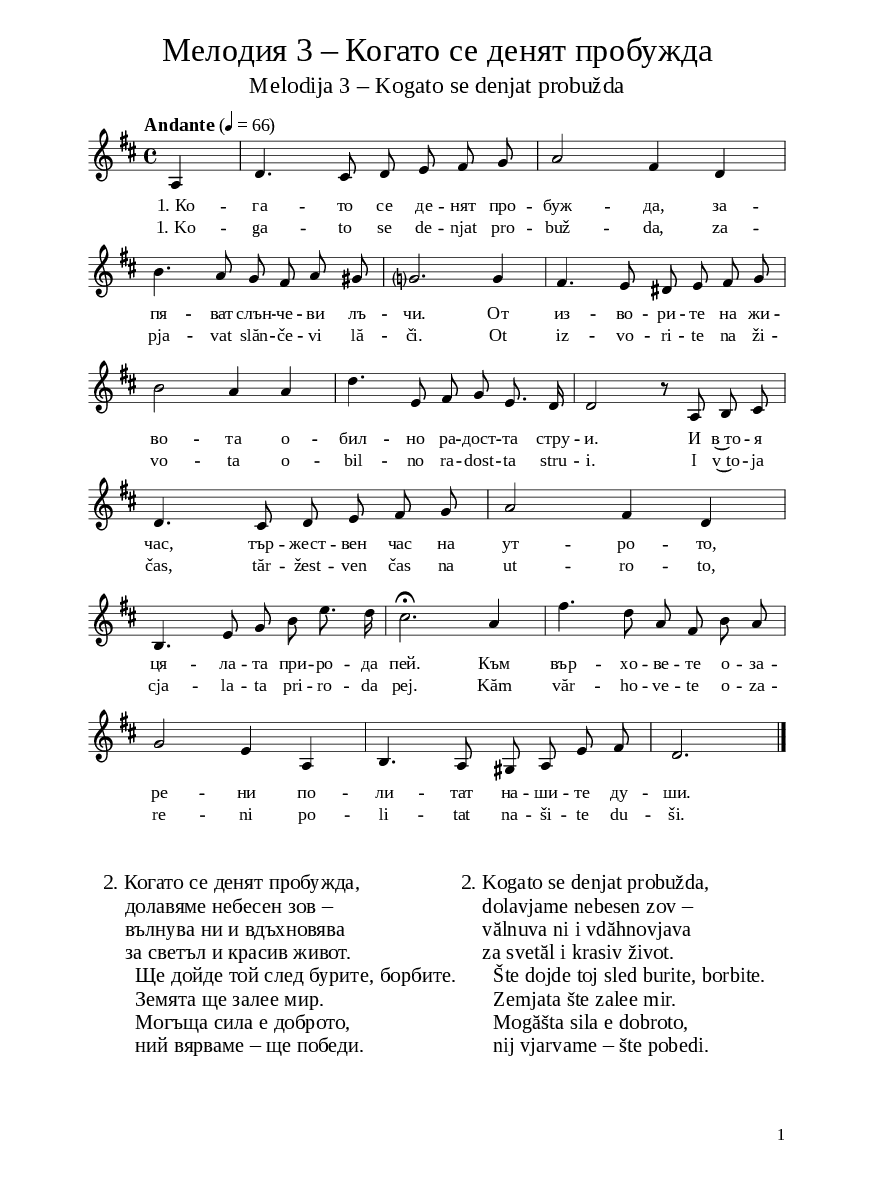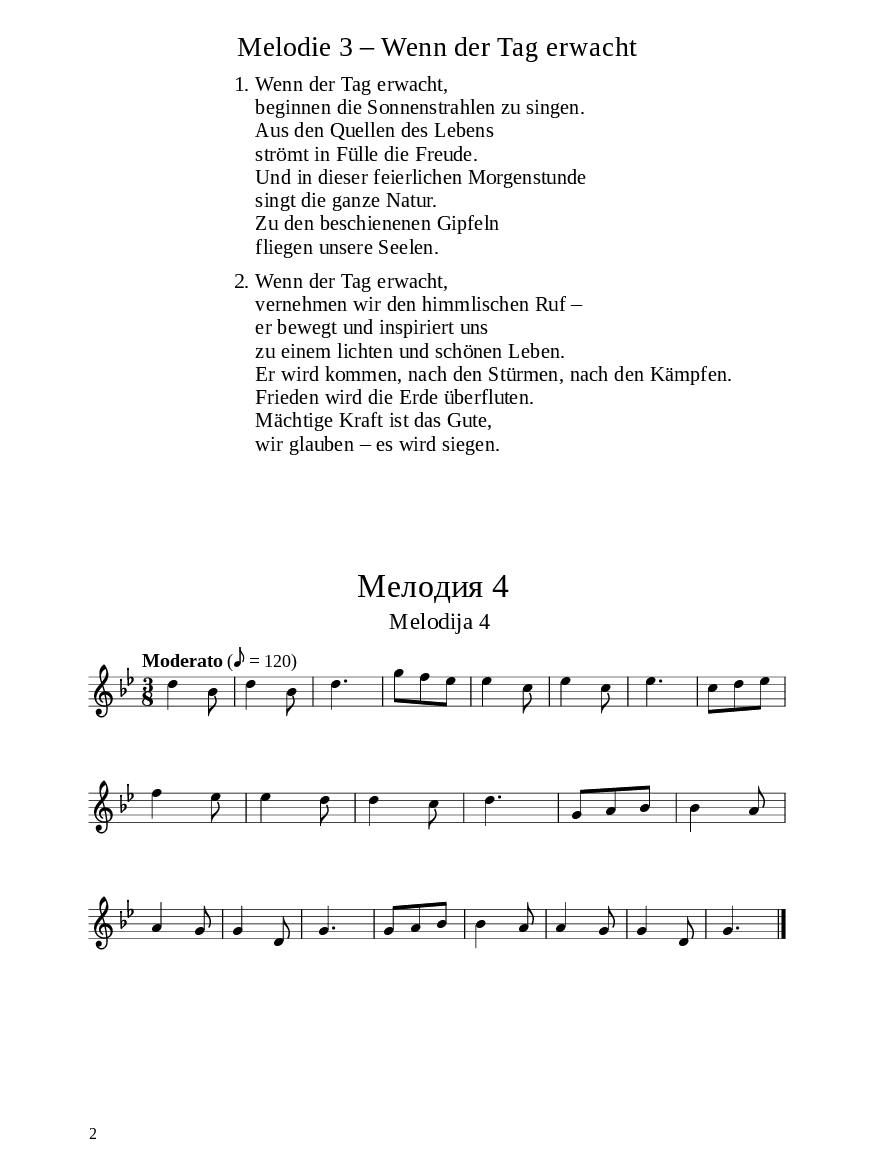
\version "2.24.4"

% include paper part and global functions
\include "include/globals.ily"

\bookpart {
  \label #'ref188
  \tocItem \markup "Мелодия 3 – Когато се денят – Melodija 3 – Kogato se denjat"
  \include "include/bookpart-paper.ily"
  \score {
    \include "include/score-layout.ily"

    \new Voice \relative c' {
      \clef treble
      \key d \major
      \time 4/4
      \tempoFunc "Andante" 4 "66"
      \autoBeamOff
      \partial 4
      a4 | d4. cis8 d8 e8 fis8 g8 | a2 fis4 d4 | \break

      b'4. a8 g fis a gis |g?2. g4 | fis4. e8 dis e fis g | \break

      b2 a4 a |d4. e,8 fis8 g8 e8. d16 | d2 r8 a8 b8 cis8 | \break

      d4. cis8 d e fis g | a2 fis4 d4 | \break

      b4. e8 g b e8. d16 | cis2.\fermata a4 | fis'4. d8 a fis b a \break |

      g2 e4 a,4 | b4. a8 gis a e'8 fis | d2 . \bar "|." \break
    }


    \addlyrics {
      "1. Ко" -- га -- то се де -- нят про -- буж -- да,
      за -- пя -- ват слън -- че -- ви лъ -- чи.
      От из -- во -- ри -- те на жи -- во -- та
      о -- бил -- но ра -- дост -- та стру -- и.
      И в~то -- я час, тър -- жест -- вен час на ут -- ро -- то,
      ця -- ла -- та при -- ро -- да пей.
      Към вър -- хо -- ве -- те о -- за -- ре -- ни
      по -- ли -- тат на -- ши -- те ду -- ши.}
      \addlyrics {
        "1. Ko" -- ga -- to se de -- njat pro -- buž -- da,
        za -- pja -- vat slăn -- če -- vi lă -- či.
        Ot iz -- vo -- ri -- te na ži -- vo -- ta
        o -- bil -- no ra -- dost -- ta stru -- i.
        I v~to -- ja čas, tăr -- žest -- ven čas na ut -- ro -- to,
        cja -- la -- ta pri -- ro -- da pej.
        Kăm văr -- ho -- ve -- te o -- za -- re -- ni
        po -- li -- tat na -- ši -- te du -- ši.}

        \header {
          title = \titleFunc "Мелодия 3 – Когато се денят пробужда""Melodija 3 – Kogato se denjat probužda"
        }

        \midi{}

      } % score

      \markup \vspace #2

      \markup \abs-fontsize #10 {
        \hspace #2
        \override #`(baseline-skip . ,bgCoupletBaselineSkip)
        \column {
          \line {   2. Когато се денят пробужда,}
          \line {   "   " долавяме небесен зов – }
          \line {   "   " вълнува ни и вдъхновява}
          \line {   "   " за светъл и красив живот.}
          \line {   "     " Ще дойде той след бурите, борбите. }
          \line {   "     " Земята ще залее мир.}
          \line {   "     " Могъща сила е доброто,}
          \line {   "     " ний вярваме – ще победи.}
        }


        \override #`(baseline-skip . ,bgCoupletBaselineSkip)
        \column {
          \line {   2. Kogato se denjat probužda,}
          \line {   "   " dolavjame nebesen zov – }
          \line {   "   " vălnuva ni i vdăhnovjava}
          \line {   "   " za svetăl i krasiv život.}
          \line {   "     " Šte dojde toj sled burite, borbite. }
          \line {   "     " Zemjata šte zalee mir.}
          \line {   "     " Mogăšta sila e dobroto,}
          \line {   "     " nij vjarvame – šte pobedi.}
        } %column
      } % markup

      \pageBreak
      % include foreign translation(s) of the song
      \version "2.24.4"

\markup \fill-line { \fontsize #deTitleFontSize "Melodie 3 – Wenn der Tag erwacht" }
\markup \null
\markup \null
\markup \abs-fontsize #10  {
  \hspace #20
  \override #`(baseline-skip . ,deCoupletBaselineSkip)

  \column {

    \line { 1. Wenn der Tag erwacht, }

    \line {   "   " beginnen die Sonnenstrahlen zu singen.}

   \line {   "   " Aus den Quellen des Lebens}

   \line {   "   " strömt in Fülle die Freude. }

    \line {   "   " Und in dieser feierlichen Morgenstunde}

    \line {   "   " singt die ganze Natur.}

    \line {   "   " Zu den beschienenen Gipfeln}

   \line {   "   " fliegen unsere Seelen.}

   \vspace #0.5

    \line { 2. Wenn der Tag erwacht,}

   \line {   "   " vernehmen wir den himmlischen Ruf – }

   \line {   "   " er bewegt und inspiriert uns}

    \line {   "   " zu einem lichten und schönen Leben.}

    \line {   "   " Er wird kommen, nach den Stürmen, nach den Kämpfen.}

    \line {   "   " Frieden wird die Erde überfluten.}

    \line {   "   " Mächtige Kraft ist das Gute, }

    \line {   "   " wir glauben –  es wird siegen. }

  }
}


      \markup \vspace #5


      \label #'ref189
      \tocItem \markup "Мелодия 4 – Melodija 4"
      \score {
        \include "include/score-layout.ily"

        \new Voice \absolute {
          \clef treble
          \key g \minor
          \time 3/8
          \tempoFunc "Moderato" 8 "120"
          d''4 bes'8 | % 2
          d''4 bes'8 | % 3
          d''4. | % 4
          g''8  f''8 es''8 | % 5
          es''4 c''8 | % 6
          es''4 c''8 | % 7
          es''4. | % 8
          c''8  d''8  es''8 \break | % 9
          f''4 es''8 |
          es''4 d''8 | % 11
          d''4 c''8 | % 12
          d''4. | % 13
          g'8  a'8 bes'8 | % 14
          bes'4  a'8 \break | % 15
          a'4  g'8 | % 16
          g'4  d'8 | % 17
          g'4. | % 18
          g'8 a'8 bes'8 | % 19
          bes'4  a'8 |
          a'4  g'8 | % 21
          g'4  d'8 | % 22
          g'4. \bar "|."
        }

        \addlyrics {
        }

        \header {
          title = \titleFunc "Мелодия 4 "" Melodija 4"
        }

        \midi{}

      } % score



    } % bookpart

    % Più mosso
    %
